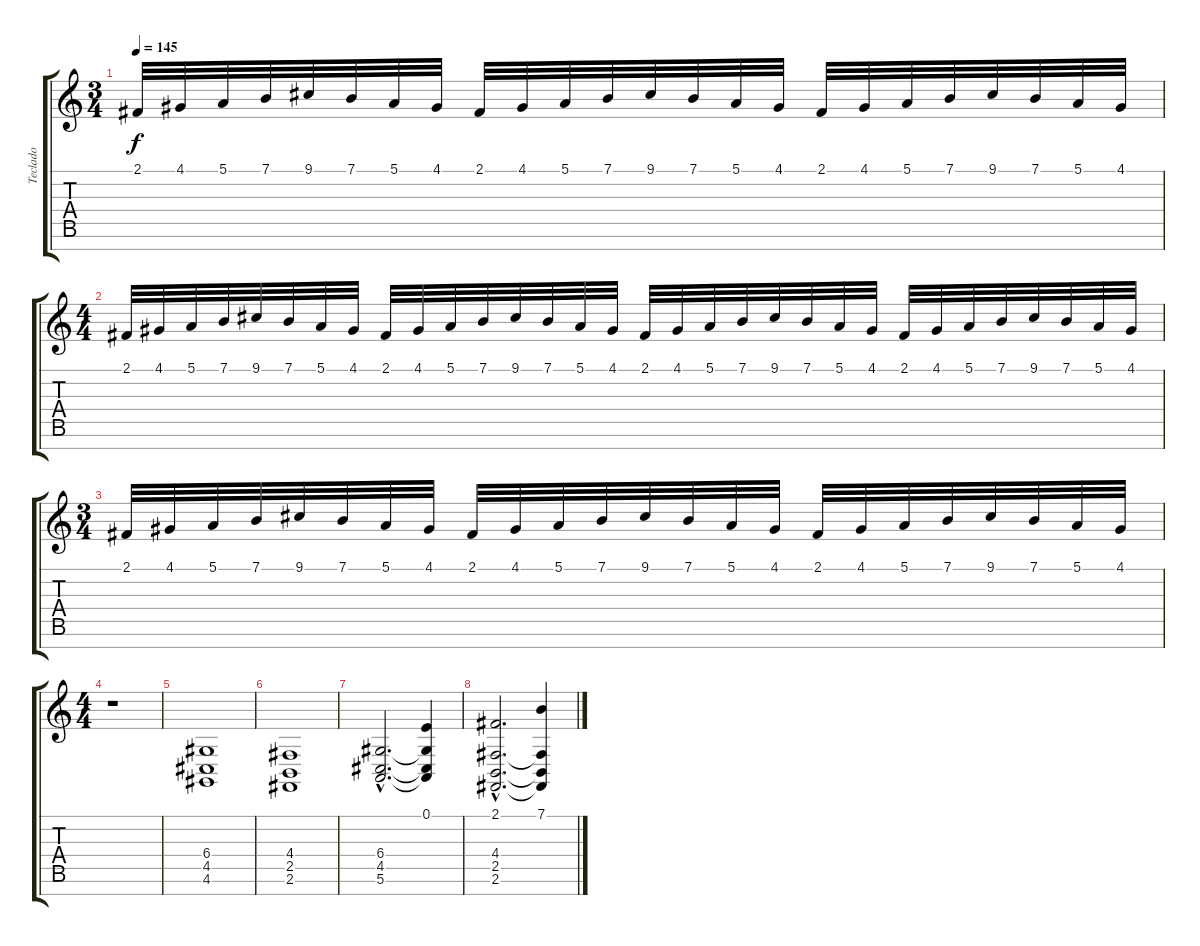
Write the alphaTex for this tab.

\track ("Teclado" "Teclado") {instrument stringensemble1}
\staff {score tabs}
\tuning (E4 B3 G3 D3 A2 E2 B1) {hide}
\ts (3 4)
\tempo 145
\clef g2
\ks c
2.1.32{dy f balance 15} 4.1.32 5.1.32 7.1.32{balance 14} 9.1.32 7.1.32 5.1.32{balance 13} 4.1.32 2.1.32 4.1.32{balance 12} 5.1.32 7.1.32 9.1.32{balance 11} 7.1.32 5.1.32 4.1.32{balance 10} 2.1.32 4.1.32 5.1.32{balance 9} 7.1.32 9.1.32 7.1.32{balance 8} 5.1.32 4.1.32 |
\ts (4 4)
2.1.32{volume 7 balance 0 instrument lead2sawtooth} 4.1.32 5.1.32{balance 2} 7.1.32 9.1.32{balance 2} 7.1.32 5.1.32{balance 3} 4.1.32 2.1.32{balance 4} 4.1.32 5.1.32{balance 5} 7.1.32 9.1.32{balance 6} 7.1.32 5.1.32{balance 8} 4.1.32 2.1.32{balance 9} 4.1.32 5.1.32{balance 10} 7.1.32 9.1.32{balance 11} 7.1.32 5.1.32{balance 12} 4.1.32 2.1.32{balance 13} 4.1.32 5.1.32{balance 14} 7.1.32 9.1.32{balance 15} 7.1.32 5.1.32{balance 16} 4.1.32 |
\ts (3 4)
2.1.32{balance 15} 4.1.32 5.1.32 7.1.32{balance 14} 9.1.32 7.1.32 5.1.32{balance 13} 4.1.32 2.1.32 4.1.32{balance 12} 5.1.32 7.1.32 9.1.32{balance 11} 7.1.32 5.1.32 4.1.32{balance 10} 2.1.32 4.1.32 5.1.32{balance 9} 7.1.32 9.1.32 7.1.32{balance 8} 5.1.32 4.1.32 |
\ts (4 4)
r.1 |
(6.4 4.5 4.6).1{instrument stringensemble1} |
(4.4 2.5 2.6).1 |
(6.4{hac} 4.5{hac} 5.6{hac}).2{d} (0.1 6.4{t} 4.5{t} 5.6{t}).4 |
(2.1{hac} 4.4{hac} 2.5{hac} 2.6{hac}).2{d} (7.1 4.4{t} 2.5{t} 2.6{t}).4
